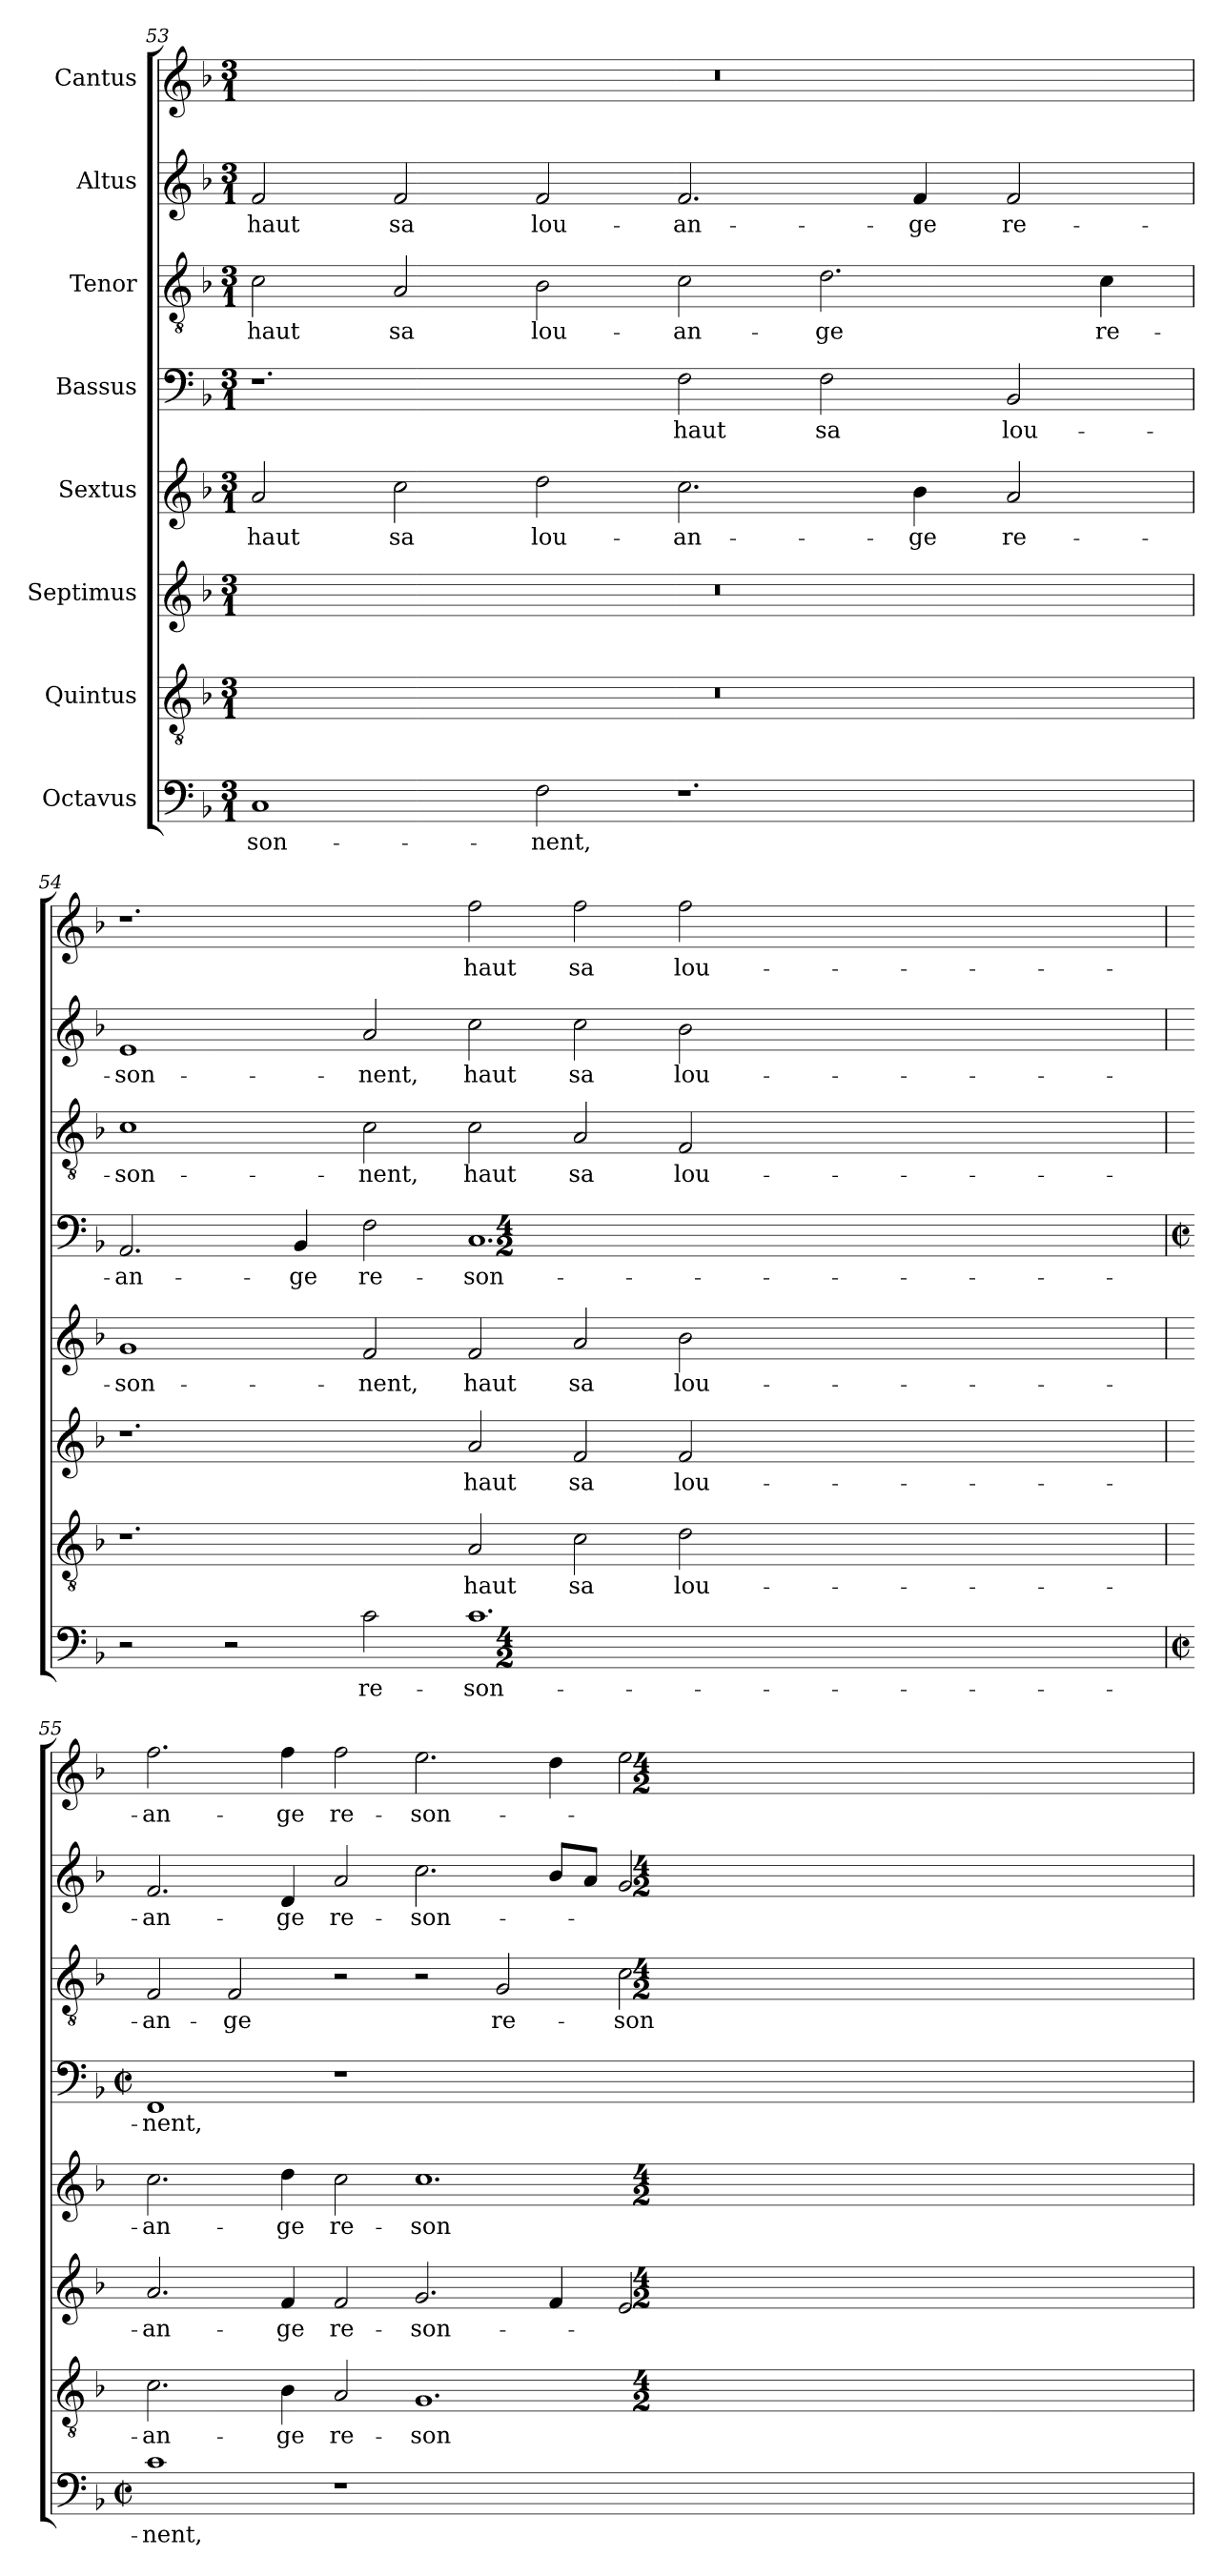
**kern	**text	**kern	**text	**kern	**text	**kern	**text	**kern	**text	**kern	**text	**kern	**text	**kern	**text
*part8	*part8	*part7	*part7	*part6	*part6	*part5	*part5	*part4	*part4	*part3	*part3	*part2	*part2	*part1	*part1
*staff8	*staff8	*staff7	*staff7	*staff6	*staff6	*staff5	*staff5	*staff4	*staff4	*staff3	*staff3	*staff2	*staff2	*staff1	*staff1
*I"Octavus	*	*I"Quintus	*	*I"Septimus	*	*I"Sextus	*	*I"Bassus	*	*I"Tenor	*	*I"Altus	*	*I"Cantus	*
!!LO:LB:g=z
*clefF4	*	*clefGv2	*	*clefG2	*	*clefG2	*	*clefF4	*	*clefGv2	*	*clefG2	*	*clefG2	*
*k[b-]	*	*k[b-]	*	*k[b-]	*	*k[b-]	*	*k[b-]	*	*k[b-]	*	*k[b-]	*	*k[b-]	*
*F:	*	*F:	*	*F:	*	*F:	*	*F:	*	*F:	*	*F:	*	*F:	*
*M3/1	*	*M3/1	*	*M3/1	*	*M3/1	*	*M3/1	*	*M3/1	*	*M3/1	*	*M3/1	*
=53	=53	=53	=53	=53	=53	=53	=53	=53	=53	=53	=53	=53	=53	=53	=53
!	!LO:LY:b	!	!	!	!	!	!LO:LY:b	!	!	!	!LO:LY:b	!	!LO:LY:b	!	!
1C	-son-	0.r	.	0.r	.	2a	haut	1.r	.	2c	haut	2f	haut	0.r	.
!	!	!	!	!	!	!	!LO:LY:b	!	!	!	!LO:LY:b	!	!LO:LY:b	!	!
.	.	.	.	.	.	2cc	sa	.	.	2A	sa	2f	sa	.	.
!	!LO:LY:b	!	!	!	!	!	!LO:LY:b	!	!	!	!LO:LY:b	!	!LO:LY:b	!	!
2F	-nent,	.	.	.	.	2dd	lou-	.	.	2B-	lou-	2f	lou-	.	.
!	!	!	!	!	!	!	!LO:LY:b	!	!LO:LY:b	!	!LO:LY:b	!	!LO:LY:b	!	!
1.r	.	.	.	.	.	2.cc	-an-	2F	haut	2c	-an-	2.f	-an-	.	.
!	!	!	!	!	!	!	!	!	!LO:LY:b	!	!LO:LY:b	!	!	!	!
.	.	.	.	.	.	.	.	2F	sa	2.d	-ge	.	.	.	.
!	!	!	!	!	!	!	!LO:LY:b	!	!	!	!	!	!LO:LY:b	!	!
.	.	.	.	.	.	4b-	-ge	.	.	.	.	4f	-ge	.	.
!	!	!	!	!	!	!	!LO:LY:b	!	!LO:LY:b	!	!	!	!LO:LY:b	!	!
.	.	.	.	.	.	2a	re-	2BB-	lou-	.	.	2f	re-	.	.
!	!	!	!	!	!	!	!	!	!	!	!LO:LY:b	!	!	!	!
.	.	.	.	.	.	.	.	.	.	4c	re-	.	.	.	.
=54	=54	=54	=54	=54	=54	=54	=54	=54	=54	=54	=54	=54	=54	=54	=54
!	!	!	!	!	!	!	!LO:LY:b	!	!LO:LY:b	!	!LO:LY:b	!	!LO:LY:b	!	!
2r	.	1.r	.	1.r	.	1g	-son-	2.AA	-an-	1c	-son-	1e	-son-	1.r	.
2r	.	.	.	.	.	.	.	.	.	.	.	.	.	.	.
!	!	!	!	!	!	!	!	!	!LO:LY:b	!	!	!	!	!	!
.	.	.	.	.	.	.	.	4BB-	-ge	.	.	.	.	.	.
!	!LO:LY:b	!	!	!	!	!	!LO:LY:b	!	!LO:LY:b	!	!LO:LY:b	!	!LO:LY:b	!	!
2c	re-	.	.	.	.	2f	-nent,	2F	re-	2c	-nent,	2a	-nent,	.	.
!	!LO:LY:b	!	!LO:LY:b	!	!LO:LY:b	!	!LO:LY:b	!	!LO:LY:b	!	!LO:LY:b	!	!LO:LY:b	!	!LO:LY:b
1.c	-son-	2A	haut	2a	haut	2f	haut	1.C	-son-	2c	haut	2cc	haut	2ff	haut
!	!	!	!LO:LY:b	!	!LO:LY:b	!	!LO:LY:b	!	!	!	!LO:LY:b	!	!LO:LY:b	!	!LO:LY:b
.	.	2c	sa	2f	sa	2a	sa	.	.	2A	sa	2cc	sa	2ff	sa
!	!	!	!LO:LY:b	!	!LO:LY:b	!	!LO:LY:b	!	!	!	!LO:LY:b	!	!LO:LY:b	!	!LO:LY:b
.	.	2d	lou-	2f	lou-	2b-	lou-	.	.	2F	lou-	2b-	lou-	2ff	lou-
*M4/2	*	*	*	*	*	*	*	*M4/2	*	*	*	*	*	*	*
*met(c|)	*	*	*	*	*	*	*	*met(c|)	*	*	*	*	*	*	*
!!LO:LB:g=z
=55	=55	=55	=55	=55	=55	=55	=55	=55	=55	=55	=55	=55	=55	=55	=55
*M4/2	*	*	*	*	*	*	*	*M4/2	*	*	*	*	*	*	*
*met(c|)	*	*	*	*	*	*	*	*met(c|)	*	*	*	*	*	*	*
!	!LO:LY:b	!	!LO:LY:b	!	!LO:LY:b	!	!LO:LY:b	!	!LO:LY:b	!	!LO:LY:b	!	!LO:LY:b	!	!LO:LY:b
1c	-nent,	2.c	-an-	2.a	-an-	2.cc	-an-	1FF	-nent,	2F	-an-	2.f	-an-	2.ff	-an-
!	!	!	!	!	!	!	!	!	!	!	!LO:LY:b	!	!	!	!
.	.	.	.	.	.	.	.	.	.	2F	-ge	.	.	.	.
!	!	!	!LO:LY:b	!	!LO:LY:b	!	!LO:LY:b	!	!	!	!	!	!LO:LY:b	!	!LO:LY:b
.	.	4B-	-ge	4f	-ge	4dd	-ge	.	.	.	.	4d	-ge	4ff	-ge
!	!	!	!LO:LY:b	!	!LO:LY:b	!	!LO:LY:b	!	!	!	!	!	!LO:LY:b	!	!LO:LY:b
1r	.	2A	re-	2f	re-	2cc	re-	1r	.	2r	.	2a	re-	2ff	re-
!	!	!	!LO:LY:b	!	!LO:LY:b	!	!LO:LY:b	!	!	!	!	!	!LO:LY:b	!	!LO:LY:b
.	.	1.G	-son-	2.g	-son-	1.cc	-son-	.	.	2r	.	2.cc	-son-	2.ee	-son-
!	!	!	!	!	!	!	!	!	!	!	!LO:LY:b	!	!	!	!
1ryy	.	.	.	.	.	.	.	1ryy	.	2G	re-	.	.	.	.
.	.	.	.	4f	.	.	.	.	.	.	.	8b-L	.	4dd	.
.	.	.	.	.	.	.	.	.	.	.	.	8aJ	.	.	.
!	!	!	!	!	!	!	!	!	!	!	!LO:LY:b	!	!	!	!
.	.	.	.	2e	.	.	.	.	.	2c	-son-	2g	.	2ee	.
*	*	*M4/2	*	*M4/2	*	*M4/2	*	*	*	*M4/2	*	*M4/2	*	*M4/2	*
*	*	*met(c|)	*	*met(c|)	*	*met(c|)	*	*	*	*met(c|)	*	*met(c|)	*	*met(c|)	*
=	=	=	=	=	=	=	=	=	=	=	=	=	=	=	=
*-	*-	*-	*-	*-	*-	*-	*-	*-	*-	*-	*-	*-	*-	*-	*-
